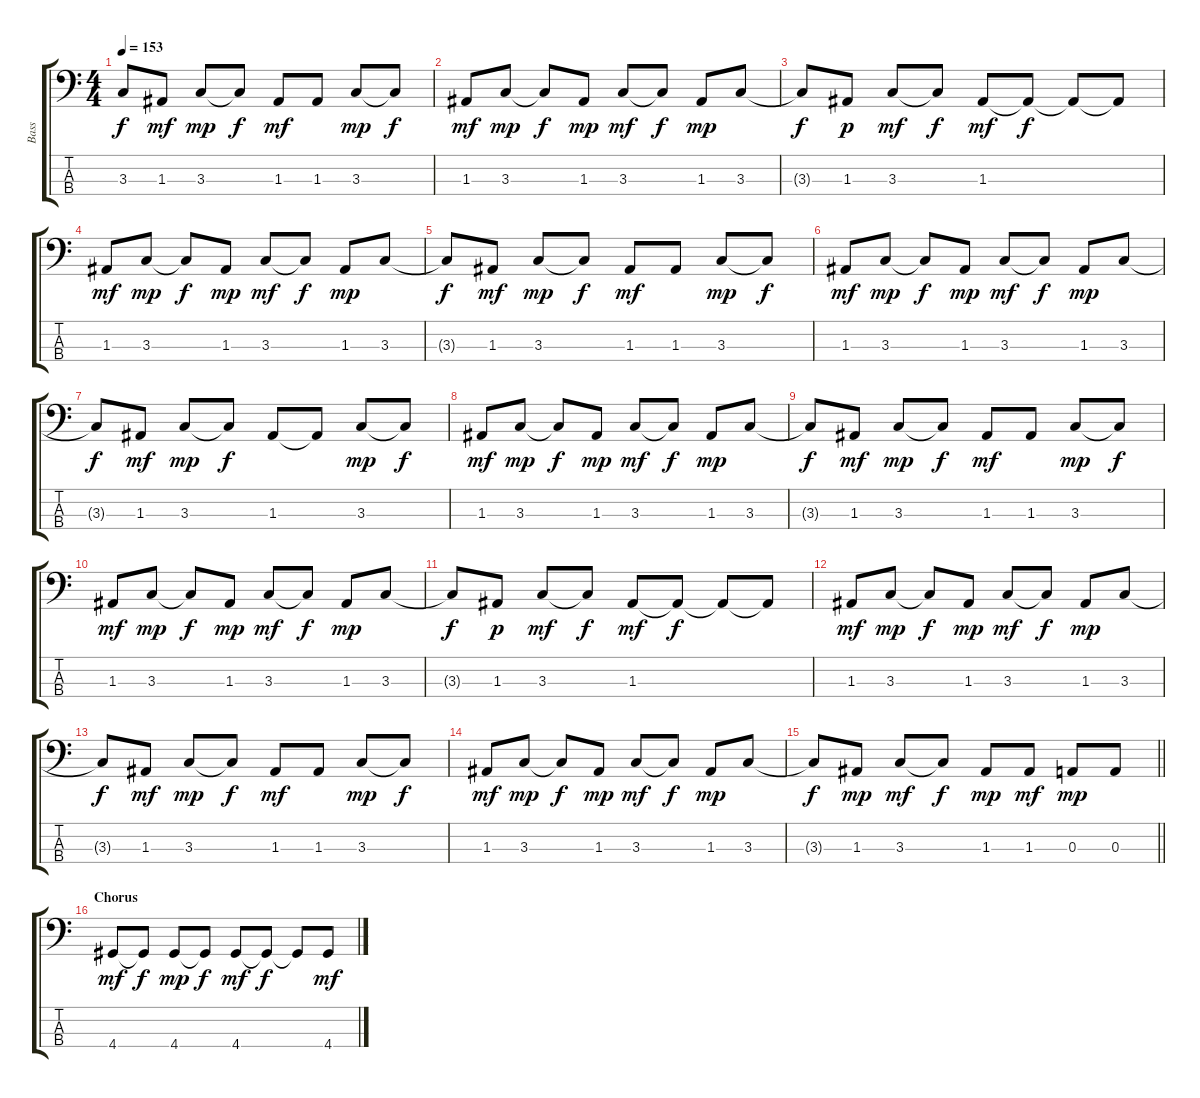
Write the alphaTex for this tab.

\track ("Bass" "Bass") {instrument fretlessbass}
\staff {score tabs}
\tuning (G2 D2 A1 E1) {hide}
\ts (4 4)
\tempo 153
\clef f4
\ks c
3.3{t}.8{dy f} 1.3.8{dy mf} 3.3.8{dy mp} 3.3{t}.8{dy f} 1.3.8{dy mf} 1.3.8 3.3.8{dy mp} 3.3{t}.8{dy f} |
1.3.8{dy mf} 3.3.8{dy mp} 3.3{t}.8{dy f} 1.3.8{dy mp} 3.3.8{dy mf} 3.3{t}.8{dy f} 1.3.8{dy mp} 3.3.8 |
3.3{t}.8{dy f} 1.3.8{dy p} 3.3.8{dy mf} 3.3{t}.8{dy f} 1.3.8{dy mf} 1.3{t}.8{dy f} 1.3{t}.8 1.3{t}.8 |
1.3.8{dy mf} 3.3.8{dy mp} 3.3{t}.8{dy f} 1.3.8{dy mp} 3.3.8{dy mf} 3.3{t}.8{dy f} 1.3.8{dy mp} 3.3.8 |
3.3{t}.8{dy f} 1.3.8{dy mf} 3.3.8{dy mp} 3.3{t}.8{dy f} 1.3.8{dy mf} 1.3.8 3.3.8{dy mp} 3.3{t}.8{dy f} |
1.3.8{dy mf} 3.3.8{dy mp} 3.3{t}.8{dy f} 1.3.8{dy mp} 3.3.8{dy mf} 3.3{t}.8{dy f} 1.3.8{dy mp} 3.3.8 |
3.3{t}.8{dy f} 1.3.8{dy mf} 3.3.8{dy mp} 3.3{t}.8{dy f} 1.3.8 1.3{t}.8 3.3.8{dy mp} 3.3{t}.8{dy f} |
1.3.8{dy mf} 3.3.8{dy mp} 3.3{t}.8{dy f} 1.3.8{dy mp} 3.3.8{dy mf} 3.3{t}.8{dy f} 1.3.8{dy mp} 3.3.8 |
3.3{t}.8{dy f} 1.3.8{dy mf} 3.3.8{dy mp} 3.3{t}.8{dy f} 1.3.8{dy mf} 1.3.8 3.3.8{dy mp} 3.3{t}.8{dy f} |
1.3.8{dy mf} 3.3.8{dy mp} 3.3{t}.8{dy f} 1.3.8{dy mp} 3.3.8{dy mf} 3.3{t}.8{dy f} 1.3.8{dy mp} 3.3.8 |
3.3{t}.8{dy f} 1.3.8{dy p} 3.3.8{dy mf} 3.3{t}.8{dy f} 1.3.8{dy mf} 1.3{t}.8{dy f} 1.3{t}.8 1.3{t}.8 |
1.3.8{dy mf} 3.3.8{dy mp} 3.3{t}.8{dy f} 1.3.8{dy mp} 3.3.8{dy mf} 3.3{t}.8{dy f} 1.3.8{dy mp} 3.3.8 |
3.3{t}.8{dy f} 1.3.8{dy mf} 3.3.8{dy mp} 3.3{t}.8{dy f} 1.3.8{dy mf} 1.3.8 3.3.8{dy mp} 3.3{t}.8{dy f} |
1.3.8{dy mf} 3.3.8{dy mp} 3.3{t}.8{dy f} 1.3.8{dy mp} 3.3.8{dy mf} 3.3{t}.8{dy f} 1.3.8{dy mp} 3.3.8 |
\barLineRight lightlight
3.3{t}.8{dy f} 1.3.8{dy mp} 3.3.8{dy mf} 3.3{t}.8{dy f} 1.3.8{dy mp} 1.3.8{dy mf} 0.3.8{dy mp} 0.3.8 |
\section ("" "Chorus")
4.4.8{dy mf} 4.4{t}.8{dy f} 4.4.8{dy mp} 4.4{t}.8{dy f} 4.4.8{dy mf} 4.4{t}.8{dy f} 4.4{t}.8 4.4.8{dy mf}
